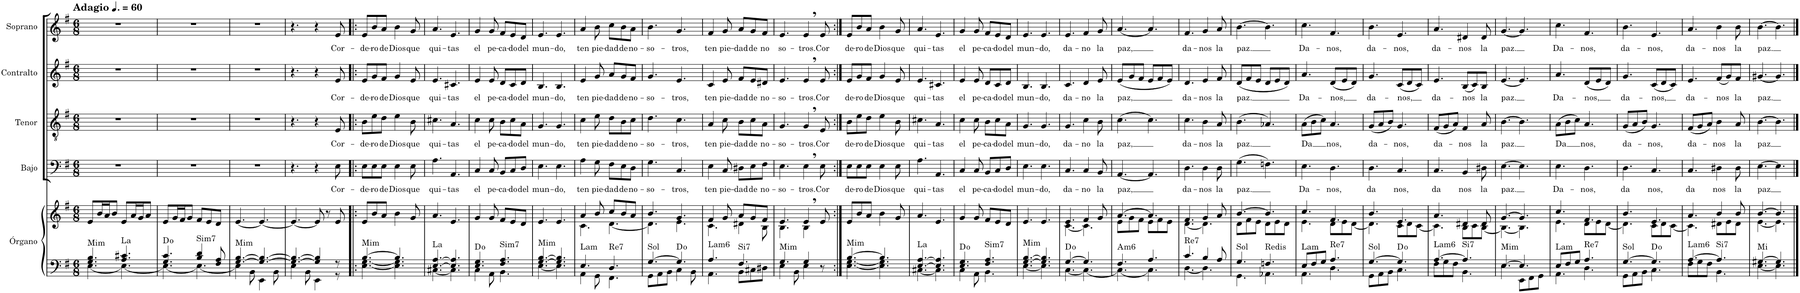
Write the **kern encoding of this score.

**kern	**kern	**harte	**kern	**text	**kern	**text	**kern	**text	**kern	**text
*part5	*part5	*part5	*part4	*part4	*part3	*part3	*part2	*part2	*part1	*part1
*staff6	*staff5	*	*staff4	*staff4	*staff3	*staff3	*staff2	*staff2	*staff1	*staff1
*I"Órgano	*	*	*I"Bajo	*	*I"Tenor	*	*I"Contralto	*	*I"Soprano	*
*	*	*	*I'B.	*	*I'T.	*	*I'C.	*	*I'S.	*
*clefF4	*clefG2	*	*clefF4	*	*clefGv2	*	*clefG2	*	*clefG2	*
*k[f#]	*k[f#]	*	*k[f#]	*	*k[f#]	*	*k[f#]	*	*k[f#]	*
*M6/8	*M6/8	*	*M6/8	*	*M6/8	*	*M6/8	*	*M6/8	*
*MM90	*MM90	*	*MM90	*	*MM90	*	*MM90	*	*MM90	*
=1	=1	=1	=1	=1	=1	=1	=1	=1	=1	=1
*^	*	*	*	*	*	*	*	*	*	*
!	!	!	!LO:H:kt=Mim	!	!	!	!	!	!	!LO:TX:a:B:t=Adagio	!
4.G/ 4.B/	[4.E\	8e/L	N	2.r	.	2.r	.	2.r	.	2.r	.
.	.	16b/L	.	.	.	.	.	.	.	.	.
.	.	16a/J	.	.	.	.	.	.	.	.	.
.	.	8b/J	.	.	.	.	.	.	.	.	.
!	!	!	!LO:H:kt=La	!	!	!	!	!	!	!	!
4.A/ 4.c#X/	4.E\_	8e/L	N	.	.	.	.	.	.	.	.
.	.	16a/L	.	.	.	.	.	.	.	.	.
.	.	16g/J	.	.	.	.	.	.	.	.	.
.	.	8a/J	.	.	.	.	.	.	.	.	.
=2	=2	=2	=2	=2	=2	=2	=2	=2	=2	=2	=2
4.G/ 4.c/	4.E\_	8e/L	D:dim	2.r	.	2.r	.	2.r	.	2.r	.
.	.	16g/L	.	.	.	.	.	.	.	.	.
.	.	16f#/J	.	.	.	.	.	.	.	.	.
.	.	8g/J	.	.	.	.	.	.	.	.	.
!	!	!	!LO:H:kt=Sim7	!	!	!	!	!	!	!	!
4B/ 4d/	4.E\_	8f#/L	N	.	.	.	.	.	.	.	.
.	.	8e/	.	.	.	.	.	.	.	.	.
8F#/ 8A/	.	8d/J	.	.	.	.	.	.	.	.	.
=3	=3	=3	=3	=3	=3	=3	=3	=3	=3	=3	=3
!	!	!	!LO:H:kt=Mim	!	!	!	!	!	!	!	!
[4.G/ [4.B/	4E\]	[4.e/	N	2.r	.	2.r	.	2.r	.	2.r	.
.	8BB\	.	.	.	.	.	.	.	.	.	.
4.G/_ 4.B/_	4EE\	4.e/_	.	.	.	.	.	.	.	.	.
.	8BB\	.	.	.	.	.	.	.	.	.	.
=4	=4	=4	=4	=4	=4	=4	=4	=4	=4	=4	=4
4.G/_ 4.B/_	4E\	4.e/_	.	4.r	.	4.r	.	4.r	.	4.r	.
.	8BB\	.	.	.	.	.	.	.	.	.	.
4G/] 4B/]	4EE\	8e/]	.	4r	.	4r	.	4r	.	4r	.
.	.	8r	.	.	.	.	.	.	.	.	.
!	!	!	!	!	!LO:LY:b	!	!LO:LY:b	!	!LO:LY:b	!	!LO:LY:b
8r	8r	8e/	.	8E\	Cor-	8E/	Cor-	8e/	Cor-	8e/	Cor-
=5!|:	=5!|:	=5!|:	=5!|:	=5!|:	=5!|:	=5!|:	=5!|:	=5!|:	=5!|:	=5!|:	=5!|:
!	!	!	!LO:H:kt=Mim	!	!LO:LY:b	!	!LO:LY:b	!	!LO:LY:b	!	!LO:LY:b
[4.B/	[4.E\ [4.G\	8e/L	N	8E\L	-de-	8B\L	-de-	8e/L	-de-	8e/L	-de-
!	!	!	!	!	!LO:LY:b	!	!LO:LY:b	!	!LO:LY:b	!	!LO:LY:b
.	.	8b/	.	8E\	-ro	8e\	-ro	8g/	-ro	8b/	-ro
!	!	!	!	!	!LO:LY:b	!	!LO:LY:b	!	!LO:LY:b	!	!LO:LY:b
.	.	8a/J	.	8E\J	de	8d\J	de	8f#/J	de	8a/J	de
!	!	!	!	!	!LO:LY:b	!	!LO:LY:b	!	!LO:LY:b	!	!LO:LY:b
4.B/]	4.E\] 4.G\]	4b\	.	4E\	Dios	4e\	Dios	4g/	Dios	4b\	Dios
!	!	!	!	!	!LO:LY:b	!	!LO:LY:b	!	!LO:LY:b	!	!LO:LY:b
.	.	8g/	.	8E\	que	8B\	que	8e/	que	8g/	que
=6	=6	=6	=6	=6	=6	=6	=6	=6	=6	=6	=6
!	!	!	!LO:H:kt=La	!	!LO:LY:b	!	!LO:LY:b	!	!LO:LY:b	!	!LO:LY:b
[4.E/ [4.A/	[4.C#X\	4.a/	N	4.A\	qui-	4.c#X\	qui-	4.e/	qui-	4.a/	qui-
!	!	!	!	!	!LO:LY:b	!	!LO:LY:b	!	!LO:LY:b	!	!LO:LY:b
4.E/] 4.A/]	4.C#\]	4.e/	.	4.AA/	-tas	4.A/	-tas	4.c#X/	-tas	4.e/	-tas
=7	=7	=7	=7	=7	=7	=7	=7	=7	=7	=7	=7
!	!	!	!	!	!LO:LY:b	!	!LO:LY:b	!	!LO:LY:b	!	!LO:LY:b
4.E/ 4.G/	4C\	4g/	D:dim	4C/	el	4c\	el	4e/	el	4g/	el
!	!	!	!	!	!LO:LY:b	!	!LO:LY:b	!	!LO:LY:b	!	!LO:LY:b
.	8AA\	8g/	.	8C/	pe-	8c\	pe-	8e/	pe-	8g/	pe-
!	!	!	!LO:H:kt=Sim7	!	!LO:LY:b	!	!LO:LY:b	!	!LO:LY:b	!	!LO:LY:b
4.F#/ 4.A/	4.BB\	8f#/L	N	8BB/L	-ca-	8B\L	-ca-	8d/L	-ca-	8f#/L	-ca-
!	!	!	!	!	!LO:LY:b	!	!LO:LY:b	!	!LO:LY:b	!	!LO:LY:b
.	.	8e/	.	8C/	-do	8c\	-do	8c/	-do	8e/	-do
!	!	!	!	!	!LO:LY:b	!	!LO:LY:b	!	!LO:LY:b	!	!LO:LY:b
.	.	8d/J	.	8D/J	del	8A\J	del	8d/J	del	8d/J	del
=8	=8	=8	=8	=8	=8	=8	=8	=8	=8	=8	=8
!	!	!	!LO:H:kt=Mim	!	!LO:LY:b	!	!LO:LY:b	!	!LO:LY:b	!	!LO:LY:b
[4.G/ [4.B/	[4.E\	4.e/	N	4.E\	mun-	4.G/	mun-	4.B/	mun-	4.e/	mun-
!	!	!	!	!	!LO:LY:b	!	!LO:LY:b	!	!LO:LY:b	!	!LO:LY:b
4.G/] 4.B/]	4.E\]	4.e/	.	4.E\	-do,	4.G/	-do,	4.B/	-do,	4.e/	-do,
=9	=9	=9	=9	=9	=9	=9	=9	=9	=9	=9	=9
*	*	*^	*	*	*	*	*	*	*	*	*
!	!	!	!	!LO:H:kt=Lam	!	!LO:LY:b	!	!LO:LY:b	!	!LO:LY:b	!	!LO:LY:b
4.E/	4AA\	4a/	4.c\	N	4A\	ten	4c\	ten	4e/	ten	4a/	ten
!	!	!	!	!	!	!LO:LY:b	!	!LO:LY:b	!	!LO:LY:b	!	!LO:LY:b
.	8GG\	8b/	.	.	8G\	pie-	8e\	pie-	8g/	pie-	8b\	pie-
!	!	!	!	!LO:H:kt=Re7	!	!LO:LY:b	!	!LO:LY:b	!	!LO:LY:b	!	!LO:LY:b
4.D/	4.FF#\	8cc/L	[4.d\	N	8F#\L	-dad	8d\L	-dad	8a/L	-dad	8cc\L	-dad
!	!	!	!	!	!	!LO:LY:b	!	!LO:LY:b	!	!LO:LY:b	!	!LO:LY:b
.	.	8b/	.	.	8E\	de	8B\	de	8g/	de	8b\	de
!	!	!	!	!	!	!LO:LY:b	!	!LO:LY:b	!	!LO:LY:b	!	!LO:LY:b
.	.	8a/J	.	.	8D\J	no-	8c\J	no-	8f#/J	no-	8a\J	no-
=10	=10	=10	=10	=10	=10	=10	=10	=10	=10	=10	=10	=10
!	!	!	!	!LO:H:kt=Sol	!	!LO:LY:b	!	!LO:LY:b	!	!LO:LY:b	!	!LO:LY:b
[4.G/	8GG\L	4.b/	4.d\]	N	4.G\	-so-	4.d\	-so-	4.g/	-so-	4.b\	-so-
.	8AA\	.	.	.	.	.	.	.	.	.	.	.
.	8BB\J	.	.	.	.	.	.	.	.	.	.	.
!	!	!	!	!	!	!LO:LY:b	!	!LO:LY:b	!	!LO:LY:b	!	!LO:LY:b
4.G/]	4C\	4.g/	4.e\	D:dim	4.C/	-tros,	4.c\	-tros,	4.e/	-tros,	4.g/	-tros,
.	8BB\	.	.	.	.	.	.	.	.	.	.	.
=11	=11	=11	=11	=11	=11	=11	=11	=11	=11	=11	=11	=11
!	!	!	!	!LO:H:kt=Lam6	!	!LO:LY:b	!	!LO:LY:b	!	!LO:LY:b	!	!LO:LY:b
4.A/	4.AA\	4f#/	4.c\	N	4E\	ten	4A/	ten	4c/	ten	4f#/	ten
!	!	!	!	!	!	!LO:LY:b	!	!LO:LY:b	!	!LO:LY:b	!	!LO:LY:b
.	.	8g/	.	.	8C/	pie-	8c\	pie-	8e/	pie-	8g/	pie-
!	!	!	!	!LO:H:kt=Si7	!	!LO:LY:b	!	!LO:LY:b	!	!LO:LY:b	!	!LO:LY:b
4.F#/	8BB\L	8a/L	4d#X\	N	8D#X\L	-dad	8B\L	-dad	8f#/L	-dad	8a/L	-dad
!	!	!	!	!	!	!LO:LY:b	!	!LO:LY:b	!	!LO:LY:b	!	!LO:LY:b
.	8C#X\	8g/	.	.	8E\	de	8c\	de	8e/	de	8g/	de
!	!	!	!	!	!	!LO:LY:b	!	!LO:LY:b	!	!LO:LY:b	!	!LO:LY:b
.	8D#X\J	8f#/J	8B\	.	8F#\J	no-	8A\J	no-	8d#X/J	no-	8f#/J	no
=12	=12	=12	=12	=12	=12	=12	=12	=12	=12	=12	=12	=12
!	!	!	!	!LO:H:kt=Mim	!	!LO:LY:b	!	!LO:LY:b	!	!LO:LY:b	!	!LO:LY:b
4.G/	4E\	4.e/	4.B\	N	4.E\	-so-	4.G/	-so-	4.e/	-so-	4.e/	-so-
.	8BB\	.	.	.	.	.	.	.	.	.	.	.
!	!	!	!	!	!	!LO:LY:b	!	!LO:LY:b	!	!LO:LY:b	!	!LO:LY:b
4G/	4E\	4e,/	4B\	.	4E,\	-tros.	4G,/	-tros.	4e,/	-tros.	4e,/	-tros.
!	!	!	!	!	!	!LO:LY:b	!	!LO:LY:b	!	!LO:LY:b	!	!LO:LY:b
8r	8ryy	8e/	8ryy	.	8E\	Cor	8E/	Cor	8e/	Cor	8e/	Cor
=13:|!	=13:|!	=13:|!	=13:|!	=13:|!	=13:|!	=13:|!	=13:|!	=13:|!	=13:|!	=13:|!	=13:|!	=13:|!
!	!	!	!	!LO:H:kt=Mim	!	!LO:LY:b	!	!LO:LY:b	!	!LO:LY:b	!	!LO:LY:b
*	*	*v	*v	*	*	*	*	*	*	*	*	*
[4.B/	[4.E\ [4.G\	8e/L	N	8E\L	-de-	8B\L	-de-	8e/L	-de-	8e/L	-de-
!	!	!	!	!	!LO:LY:b	!	!LO:LY:b	!	!LO:LY:b	!	!LO:LY:b
.	.	8b/	.	8E\	-ro	8e\	-ro	8g/	-ro	8b/	-ro
!	!	!	!	!	!LO:LY:b	!	!LO:LY:b	!	!LO:LY:b	!	!LO:LY:b
.	.	8a/J	.	8E\J	de	8d\J	de	8f#/J	de	8a/J	de
!	!	!	!	!	!LO:LY:b	!	!LO:LY:b	!	!LO:LY:b	!	!LO:LY:b
4.B/]	4.E\] 4.G\]	4b\	.	4E\	Dios	4e\	Dios	4g/	Dios	4b\	Dios
!	!	!	!	!	!LO:LY:b	!	!LO:LY:b	!	!LO:LY:b	!	!LO:LY:b
.	.	8g/	.	8E\	que	8B\	que	8e/	que	8g/	que
=14	=14	=14	=14	=14	=14	=14	=14	=14	=14	=14	=14
!	!	!	!LO:H:kt=La	!	!LO:LY:b	!	!LO:LY:b	!	!LO:LY:b	!	!LO:LY:b
[4.E/ [4.A/	[4.C#X\	4.a/	N	4.A\	qui-	4.c#X\	qui-	4.e/	qui-	4.a/	qui-
!	!	!	!	!	!LO:LY:b	!	!LO:LY:b	!	!LO:LY:b	!	!LO:LY:b
4.E/] 4.A/]	4.C#\]	4.e/	.	4.AA/	-tas	4.A/	-tas	4.c#X/	-tas	4.e/	-tas
=15	=15	=15	=15	=15	=15	=15	=15	=15	=15	=15	=15
!	!	!	!	!	!LO:LY:b	!	!LO:LY:b	!	!LO:LY:b	!	!LO:LY:b
4.E/ 4.G/	4C\	4g/	D:dim	4C/	el	4c\	el	4e/	el	4g/	el
!	!	!	!	!	!LO:LY:b	!	!LO:LY:b	!	!LO:LY:b	!	!LO:LY:b
.	8AA\	8g/	.	8C/	pe-	8c\	pe-	8e/	pe-	8g/	pe-
!	!	!	!LO:H:kt=Sim7	!	!LO:LY:b	!	!LO:LY:b	!	!LO:LY:b	!	!LO:LY:b
4.F#/ 4.A/	4.BB\	8f#/L	N	8BB/L	-ca-	8B\L	-ca-	8d/L	-ca-	8f#/L	-ca-
!	!	!	!	!	!LO:LY:b	!	!LO:LY:b	!	!LO:LY:b	!	!LO:LY:b
.	.	8e/	.	8C/	-do	8c\	-do	8c/	-do	8e/	-do
!	!	!	!	!	!LO:LY:b	!	!LO:LY:b	!	!LO:LY:b	!	!LO:LY:b
.	.	8d/J	.	8D/J	del	8A\J	del	8d/J	del	8d/J	del
=16	=16	=16	=16	=16	=16	=16	=16	=16	=16	=16	=16
!	!	!	!LO:H:kt=Mim	!	!LO:LY:b	!	!LO:LY:b	!	!LO:LY:b	!	!LO:LY:b
[4.G/ [4.B/	[4.E\	4.e/	N	4.E\	mun-	4.G/	mun-	4.B/	mun-	4.e/	mun-
!	!	!	!	!	!LO:LY:b	!	!LO:LY:b	!	!LO:LY:b	!	!LO:LY:b
4.G/] 4.B/]	4.E\]	4.e/	.	4.E\	-do,	4.G/	-do,	4.B/	-do,	4.e/	-do,
=17	=17	=17	=17	=17	=17	=17	=17	=17	=17	=17	=17
*	*	*^	*	*	*	*	*	*	*	*	*
!	!	!	!	!	!	!LO:LY:b	!	!LO:LY:b	!	!LO:LY:b	!	!LO:LY:b
[4.G/	[4.C\	4.e/	[4.c\	D:dim	4.C/	da-	4.G/	da-	4.c/	da-	4.e/	da-
!	!	!	!	!	!	!LO:LY:b	!	!LO:LY:b	!	!LO:LY:b	!	!LO:LY:b
4.G/]	4.C\_	4f#/	4.c\]	.	4C/	-no	4c\	-no	4d/	-no	4f#/	-no
!	!	!	!	!	!	!LO:LY:b	!	!LO:LY:b	!	!LO:LY:b	!	!LO:LY:b
.	.	8g/	.	.	8BB/	la	8B\	la	8e/	la	8g/	la
=18	=18	=18	=18	=18	=18	=18	=18	=18	=18	=18	=18	=18
!	!	!	!	!LO:H:kt=m6	!	!LO:LY:b	!	!LO:LY:b	!	!LO:LY:b	!	!LO:LY:b
4.F#/	4.C\_	[4.a/	8e\L	A:min6	[4.AA/	paz,	(4.c\	paz,	(8e/L	paz,	[4.a/	paz,
.	.	.	8g\	.	.	.	.	.	8g/	.	.	.
.	.	.	8f#\J	.	.	.	.	.	8f#/J	.	.	.
4.A/	4.C\]	4.a/]	8e\L	.	4.AA/]	.	4.c\)	.	8e/L	.	4.a/]	.
.	.	.	8f#\	.	.	.	.	.	8f#/	.	.	.
.	.	.	8e\J	.	.	.	.	.	8e/J)	.	.	.
=19	=19	=19	=19	=19	=19	=19	=19	=19	=19	=19	=19	=19
!	!	!	!	!LO:H:kt=Re7	!	!LO:LY:b	!	!LO:LY:b	!	!LO:LY:b	!	!LO:LY:b
4.c/	[4.D\	4.f#/	[4.d\	N	4.D\	da-	4.c\	da-	4.d/	da-	4.f#/	da-
!	!	!	!	!	!	!LO:LY:b	!	!LO:LY:b	!	!LO:LY:b	!	!LO:LY:b
4B/	4.D\]	4g/	4.d\]	.	4D\	-nos	4B\	-nos	4e/	-nos	4g/	-nos
!	!	!	!	!	!	!LO:LY:b	!	!LO:LY:b	!	!LO:LY:b	!	!LO:LY:b
8A/	.	8a/	.	.	8D\	la	8A/	la	8f#/	la	8a/	la
=20	=20	=20	=20	=20	=20	=20	=20	=20	=20	=20	=20	=20
!	!	!	!	!LO:H:kt=Sol	!	!LO:LY:b	!	!LO:LY:b	!	!LO:LY:b	!	!LO:LY:b
4.G/	4.GG\	[4.b/	8d\L	N	(4.G\	paz.	(4.B\	paz.	(8d/L	paz.	[4.b\	paz.
.	.	.	8f#\	.	.	.	.	.	8f#/	.	.	.
.	.	.	8e\J	.	.	.	.	.	8e/J	.	.	.
!	!	!	!	!LO:H:kt=Redis	!	!	!	!	!	!	!	!
4.Fn/	4.AA-X\	4.b/]	8d\L	N	4.Fn\)	.	4.A-X/)	.	8d/L	.	4.b\]	.
.	.	.	8e\	.	.	.	.	.	8e/	.	.	.
.	.	.	8d\J	.	.	.	.	.	8d/J)	.	.	.
=21	=21	=21	=21	=21	=21	=21	=21	=21	=21	=21	=21	=21
!	!	!	!	!LO:H:kt=Lam	!	!LO:LY:b	!	!LO:LY:b	!	!LO:LY:b	!	!LO:LY:b
8E/L	4.AA\	4.cc/	4.e\	N	4.E\	Da-	(8A\L	Da	4.a/	Da-	4.cc\	Da-
8F#/	.	.	.	.	.	.	8B\	.	.	.	.	.
8G/J	.	.	.	.	.	.	8c\J)	.	.	.	.	.
!	!	!	!	!LO:H:kt=Re7	!	!LO:LY:b	!	!LO:LY:b	!	!LO:LY:b	!	!LO:LY:b
4.A/	4.D\	4.f#/	8d\L	N	4.D\	-nos,	4.A/	nos,	(8d/L	-nos,	4.f#/	-nos,
.	.	.	8e\	.	.	.	.	.	8e/	.	.	.
.	.	.	[8d\J	.	.	.	.	.	8d/J)	.	.	.
=22	=22	=22	=22	=22	=22	=22	=22	=22	=22	=22	=22	=22
!	!	!	!	!LO:H:kt=Sol	!	!LO:LY:b	!	!LO:LY:b	!	!LO:LY:b	!	!LO:LY:b
[4.G/	8GG\L	4.b/	4.d\]	N	4.D\	da	(8G/L	da-	4.g/	da-	4.b\	da-
.	8AA\	.	.	.	.	.	8A/	.	.	.	.	.
.	8BB\J	.	.	.	.	.	8B/J)	.	.	.	.	.
!	!	!	!	!	!	!LO:LY:b	!	!LO:LY:b	!	!LO:LY:b	!	!LO:LY:b
4.G/]	4.C\	4.e/	8c\L	D:dim	4.C/	-nos,	4.G/	-nos,	(8c/L	-nos,	4.e/	-nos,
.	.	.	8d\	.	.	.	.	.	8d/	.	.	.
.	.	.	[8c\J	.	.	.	.	.	8c/J)	.	.	.
=23	=23	=23	=23	=23	=23	=23	=23	=23	=23	=23	=23	=23
!	!	!	!	!LO:H:kt=Lam6	!	!LO:LY:b	!	!LO:LY:b	!	!LO:LY:b	!	!LO:LY:b
[4.A/	8F#\L	4.a/	4.c\]	N	4.C/	da	(8F#/L	da-	4.e/	da-	4.a/	da-
.	8G\	.	.	.	.	.	8G/	.	.	.	.	.
.	8F#\J	.	.	.	.	.	8A/J)	.	.	.	.	.
!	!	!	!	!LO:H:kt=Si7	!	!LO:LY:b	!	!LO:LY:b	!	!LO:LY:b	!	!LO:LY:b
4.A/]	4.BB\	4d#X/	8B\L	N	4BB/	-nos	4F#/	-nos	(8B/L	-nos	4d#X/	-nos
.	.	.	8c\	.	.	.	.	.	8c/)	.	.	.
!	!	!	!	!	!	!LO:LY:b	!	!LO:LY:b	!	!LO:LY:b	!	!LO:LY:b
.	.	8d#/	[8B\J	.	8D#X\	la	8A/	la	8B/J	la	8d#/	la
=24	=24	=24	=24	=24	=24	=24	=24	=24	=24	=24	=24	=24
!	!	!	!	!LO:H:kt=Mim	!	!LO:LY:b	!	!LO:LY:b	!	!LO:LY:b	!	!LO:LY:b
[4.E/	4.E\	[4.g/	4.B\_	N	[4.E\	paz.	[4.B\	paz.	[4.e/	paz.	[4.g/	paz.
4.E/]	8EE\L	4.g/]	4.B\]	.	4.E\]	.	4.B\]	.	4.e/]	.	4.g/]	.
.	8FF#\	.	.	.	.	.	.	.	.	.	.	.
.	8GG\J	.	.	.	.	.	.	.	.	.	.	.
=25	=25	=25	=25	=25	=25	=25	=25	=25	=25	=25	=25	=25
!	!	!	!	!LO:H:kt=Lam	!	!LO:LY:b	!	!LO:LY:b	!	!LO:LY:b	!	!LO:LY:b
8E/L	4.AA\	4.cc/	4.e\	N	4.E\	Da-	(8A\L	Da	4.a/	Da-	4.cc\	Da-
8F#/	.	.	.	.	.	.	8B\	.	.	.	.	.
8G/J	.	.	.	.	.	.	8c\J)	.	.	.	.	.
!	!	!	!	!LO:H:kt=Re7	!	!LO:LY:b	!	!LO:LY:b	!	!LO:LY:b	!	!LO:LY:b
4.A/	4.D\	4.f#/	8d\L	N	4.D\	-nos,	4.A/	nos,	(8d/L	-nos,	4.f#/	-nos,
.	.	.	8e\	.	.	.	.	.	8e/	.	.	.
.	.	.	[8d\J	.	.	.	.	.	8d/J)	.	.	.
=26	=26	=26	=26	=26	=26	=26	=26	=26	=26	=26	=26	=26
!	!	!	!	!LO:H:kt=Sol	!	!LO:LY:b	!	!LO:LY:b	!	!LO:LY:b	!	!LO:LY:b
[4.G/	8GG\L	4.b/	4.d\]	N	4.D\	da	(8G/L	da-	4.g/	da-	4.b\	da-
.	8AA\	.	.	.	.	.	8A/	.	.	.	.	.
.	8BB\J	.	.	.	.	.	8B/J)	.	.	.	.	.
!	!	!	!	!	!	!LO:LY:b	!	!LO:LY:b	!	!LO:LY:b	!	!LO:LY:b
4.G/]	4.C\	4.e/	8c\L	D:dim	4.C/	-nos,	4.G/	-nos,	(8c/L	-nos,	4.e/	-nos,
.	.	.	8d\	.	.	.	.	.	8d/	.	.	.
.	.	.	[8c\J	.	.	.	.	.	8c/J)	.	.	.
=27	=27	=27	=27	=27	=27	=27	=27	=27	=27	=27	=27	=27
!	!	!	!	!LO:H:kt=Lam6	!	!LO:LY:b	!	!LO:LY:b	!	!LO:LY:b	!	!LO:LY:b
[4.A/	8F#\L	4.a/	4.c\]	N	4.C/	da	(8F#/L	da-	4.e/	da-	4.a/	da-
.	8G\	.	.	.	.	.	8G/	.	.	.	.	.
.	8F#\J	.	.	.	.	.	8A/J)	.	.	.	.	.
!	!	!	!	!LO:H:kt=Si7	!	!LO:LY:b	!	!LO:LY:b	!	!LO:LY:b	!	!LO:LY:b
4.A/]	4.BB\	4b/	8d#X\L	N	4D#X\	-nos	4B\	-nos	(8f#/L	-nos	4b\	-nos
.	.	.	8e\	.	.	.	.	.	8g/)	.	.	.
!	!	!	!	!	!	!LO:LY:b	!	!LO:LY:b	!	!LO:LY:b	!	!LO:LY:b
.	.	8b/	8d#\J	.	8D#\	la	8A/	la	8f#/J	la	8b\	la
=28	=28	=28	=28	=28	=28	=28	=28	=28	=28	=28	=28	=28
!	!	!	!	!LO:H:kt=Mi	!	!LO:LY:b	!	!LO:LY:b	!	!LO:LY:b	!	!LO:LY:b
[4.G#X/	[4.E\	[4.b/	[4.e\	N	[4.E\	paz	[4.B\	paz	[4.g#X/	paz.	[4.b\	paz.
4.G#/]	4.E\]	4.b/]	4.e\]	.	4.E\]	.	4.B\]	.	4.g#/]	.	4.b\]	.
*v	*v	*	*	*	*	*	*	*	*	*	*	*
*	*v	*v	*	*	*	*	*	*	*	*	*
==	==	==	==	==	==	==	==	==	==	==
*-	*-	*-	*-	*-	*-	*-	*-	*-	*-	*-
